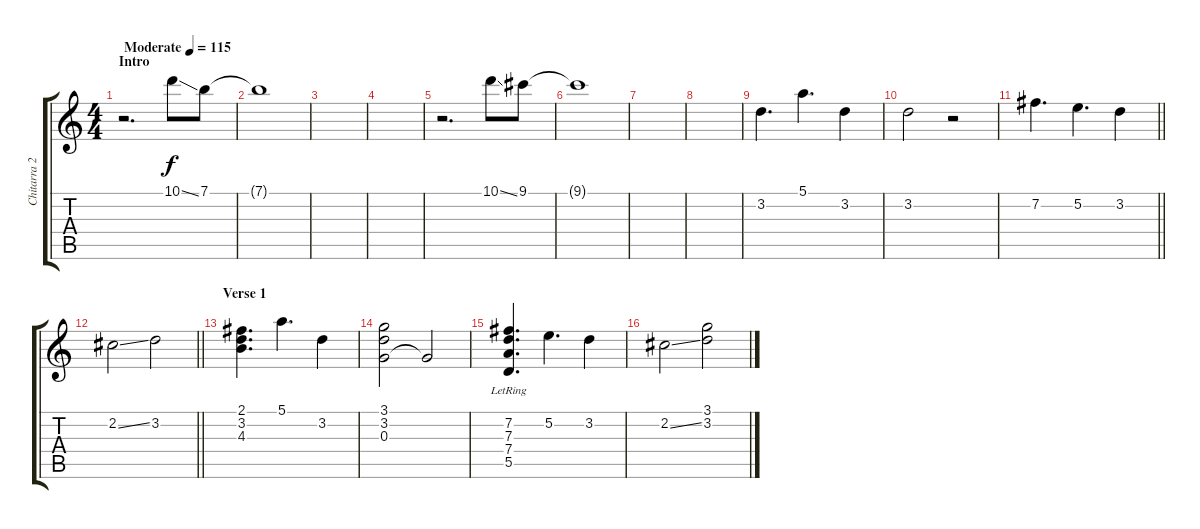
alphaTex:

\track ("Chitarra 2" "Chitarra 2") {instrument electricguitarmuted bank 255}
\staff {score tabs}
\tuning (E4 B3 G3 D3 A2 E2) {hide}
\ts (4 4)
\section ("" "Intro")
\tempo (115 "Moderate")
\clef g2
\ks c
r.2{d dy f instrument electricguitarmuted} 10.1{ss}.8 7.1.8 |
7.1{t}.1 |
|
|
r.2{d} 10.1{ss}.8 9.1.8 |
9.1{t}.1 |
|
|
3.2.4{d} 5.1.4{d} 3.2.4 |
3.2.2 r.2 |
\barLineRight lightlight
7.2.4{d} 5.2.4{d} 3.2.4 |
\barLineRight lightlight
2.2{ss}.2 3.2.2 |
\section ("" "Verse 1")
(2.1 3.2 4.3).4{d} 5.1.4{d} 3.2.4 |
(3.1 3.2 0.3).2 0.3{t}.2 |
(7.2 7.3{lr} 7.4{lr} 5.5{lr}).4{d} 5.2.4{d} 3.2.4 |
2.2{ss}.2 (3.1 3.2).2
